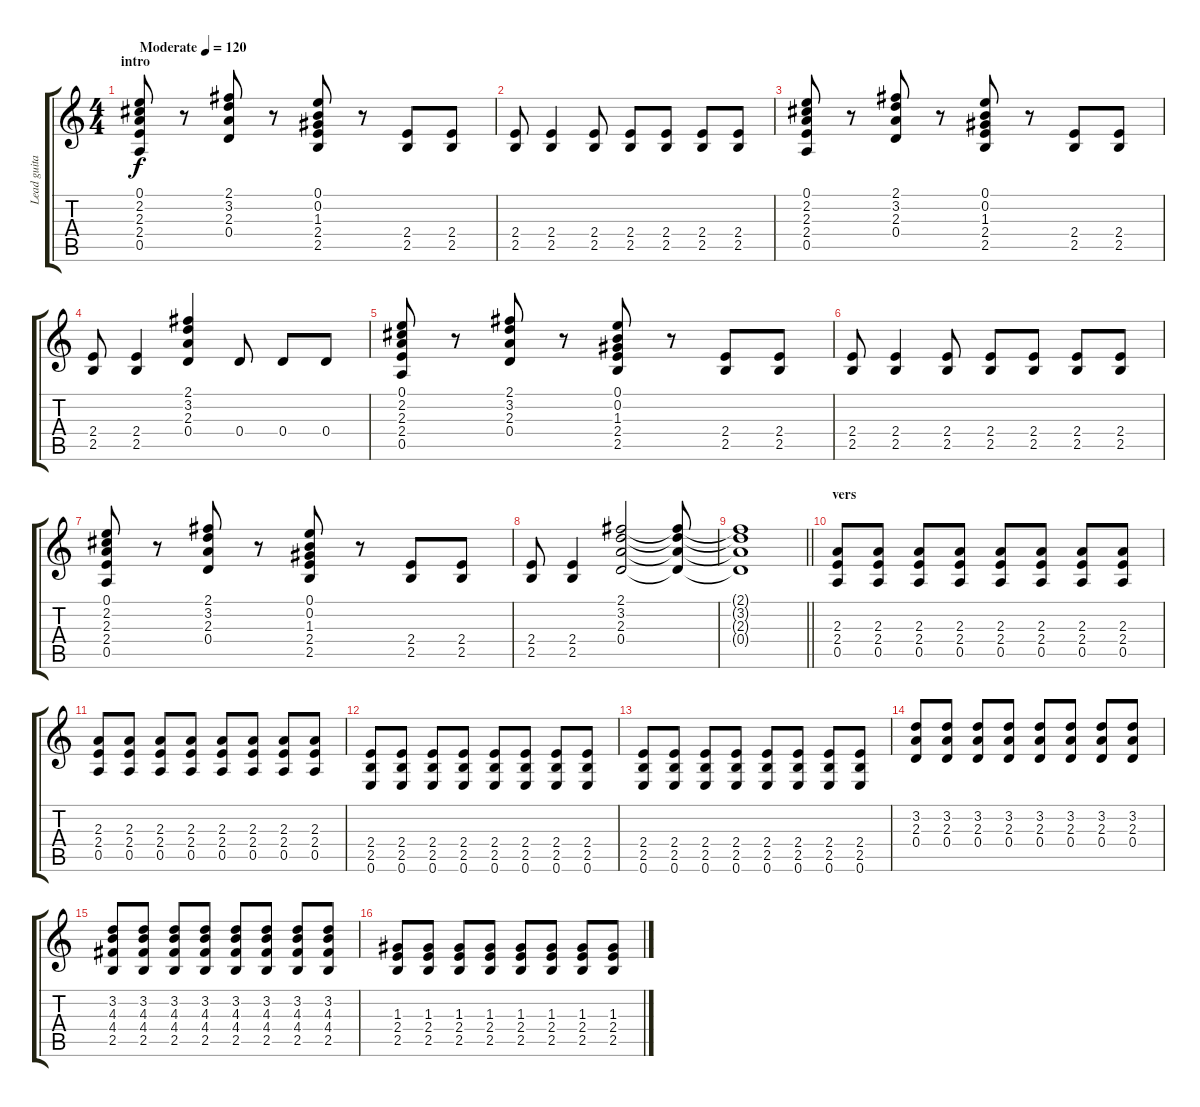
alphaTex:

\track ("Lead guitar" "Lead guita") {instrument distortionguitar}
\staff {score tabs}
\tuning (E4 B3 G3 D3 A2 E2) {hide}
\ts (4 4)
\section ("" "intro")
\tempo (120 "Moderate")
\clef g2
\ks c
(0.1 2.2 2.3 2.4 0.5).8{dy f instrument distortionguitar} r.8 (2.1 3.2 2.3 0.4).8 r.8 (0.1 0.2 1.3 2.4 2.5).8 r.8 (2.4 2.5).8 (2.4 2.5).8 |
(2.4 2.5).8 (2.4 2.5).4 (2.4 2.5).8 (2.4 2.5).8 (2.4 2.5).8 (2.4 2.5).8 (2.4 2.5).8 |
(0.1 2.2 2.3 2.4 0.5).8 r.8 (2.1 3.2 2.3 0.4).8 r.8 (0.1 0.2 1.3 2.4 2.5).8 r.8 (2.4 2.5).8 (2.4 2.5).8 |
(2.4 2.5).8 (2.4 2.5).4 (2.1 3.2 2.3 0.4).4 0.4.8 0.4.8 0.4.8 |
(0.1 2.2 2.3 2.4 0.5).8 r.8 (2.1 3.2 2.3 0.4).8 r.8 (0.1 0.2 1.3 2.4 2.5).8 r.8 (2.4 2.5).8 (2.4 2.5).8 |
(2.4 2.5).8 (2.4 2.5).4 (2.4 2.5).8 (2.4 2.5).8 (2.4 2.5).8 (2.4 2.5).8 (2.4 2.5).8 |
(0.1 2.2 2.3 2.4 0.5).8 r.8 (2.1 3.2 2.3 0.4).8 r.8 (0.1 0.2 1.3 2.4 2.5).8 r.8 (2.4 2.5).8 (2.4 2.5).8 |
(2.4 2.5).8 (2.4 2.5).4 (2.1 3.2 2.3 0.4).2 (2.1{t} 3.2{t} 2.3{t} 0.4{t}).8 |
\barLineRight lightlight
(2.1{t} 3.2{t} 2.3{t} 0.4{t}).1 |
\section ("" "vers")
(2.3 2.4 0.5).8 (2.3 2.4 0.5).8 (2.3 2.4 0.5).8 (2.3 2.4 0.5).8 (2.3 2.4 0.5).8 (2.3 2.4 0.5).8 (2.3 2.4 0.5).8 (2.3 2.4 0.5).8 |
(2.3 2.4 0.5).8 (2.3 2.4 0.5).8 (2.3 2.4 0.5).8 (2.3 2.4 0.5).8 (2.3 2.4 0.5).8 (2.3 2.4 0.5).8 (2.3 2.4 0.5).8 (2.3 2.4 0.5).8 |
(2.4 2.5 0.6).8 (2.4 2.5 0.6).8 (2.4 2.5 0.6).8 (2.4 2.5 0.6).8 (2.4 2.5 0.6).8 (2.4 2.5 0.6).8 (2.4 2.5 0.6).8 (2.4 2.5 0.6).8 |
(2.4 2.5 0.6).8 (2.4 2.5 0.6).8 (2.4 2.5 0.6).8 (2.4 2.5 0.6).8 (2.4 2.5 0.6).8 (2.4 2.5 0.6).8 (2.4 2.5 0.6).8 (2.4 2.5 0.6).8 |
(3.2 2.3 0.4).8 (3.2 2.3 0.4).8 (3.2 2.3 0.4).8 (3.2 2.3 0.4).8 (3.2 2.3 0.4).8 (3.2 2.3 0.4).8 (3.2 2.3 0.4).8 (3.2 2.3 0.4).8 |
(3.2 4.3 4.4 2.5).8 (3.2 4.3 4.4 2.5).8 (3.2 4.3 4.4 2.5).8 (3.2 4.3 4.4 2.5).8 (3.2 4.3 4.4 2.5).8 (3.2 4.3 4.4 2.5).8 (3.2 4.3 4.4 2.5).8 (3.2 4.3 4.4 2.5).8 |
(1.3 2.4 2.5).8 (1.3 2.4 2.5).8 (1.3 2.4 2.5).8 (1.3 2.4 2.5).8 (1.3 2.4 2.5).8 (1.3 2.4 2.5).8 (1.3 2.4 2.5).8 (1.3 2.4 2.5).8
